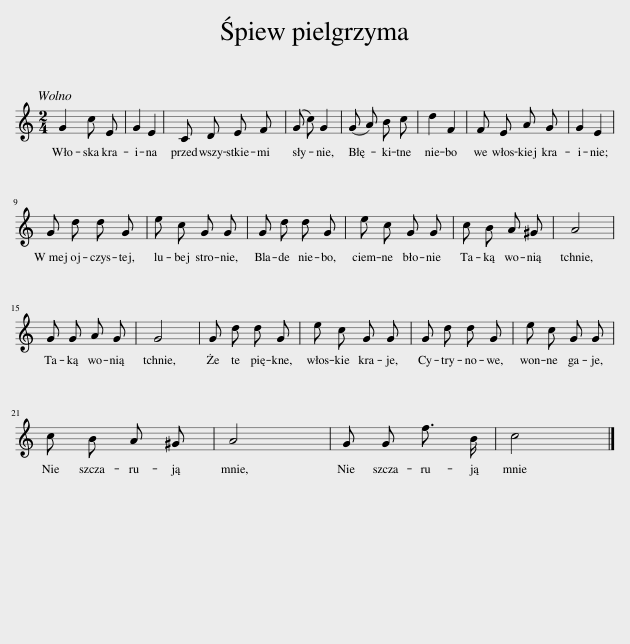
X:1
L:1/8
Q:1/4=120
M:2/4
I:linebreak $
K:C
V:1 treble
V:1
 G2 c E | G2 E2 | C D E F | (G c) G2 | (G A) B c | %5
 d2 F2 | F E A G | G2 E2 |$ G d d G | e c G G | %10
 G d d G | e c G G | c B A ^G | A4 |$ G G A G | %15
 G4 | G d d G | e c G G | G d d G | e c G G |$ %20
 c B A ^G | A4 | G G f3/2 B/ | c4 |] %24
